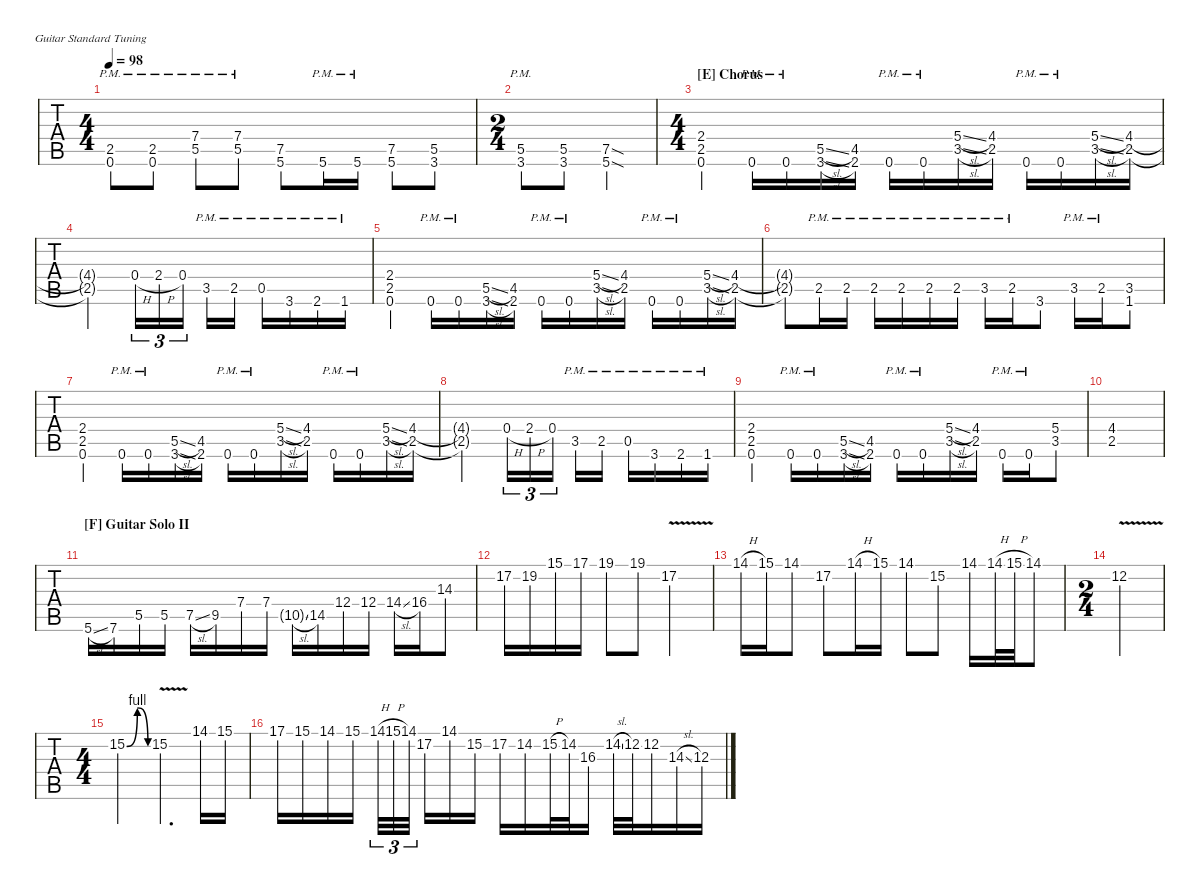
\defaultSystemsLayout 4
\hideDynamics
\bracketExtendMode nobrackets
\track ("Rhythm/Lead Guitar (Kirk)" " ") {instrument distortionguitar}
\staff {tabs}
\tuning (E4 B3 G3 D3 A2 E2)
\ts (4 4)
\tempo 98
\clef g2
\ks eminor
(0.6{pm acc forcenatural} 2.5{pm acc forcenatural}).8{dy mf} (0.6{pm acc forcenatural} 2.5{pm acc forcenatural}).8 (5.5{pm acc forcenatural} 7.4{pm acc forcenatural}).8 (5.5{pm acc forcenatural} 7.4{pm acc forcenatural}).8 (5.6{acc forcenatural} 7.5{acc forcenatural}).8 5.6{pm acc forcenatural}.16 5.6{pm acc forcenatural}.16 (5.6{acc forcenatural} 7.5{acc forcenatural}).8 (3.6{acc forcenatural} 5.5{acc forcenatural}).8 |
\ts (2 4)
\beaming (8 2 2)
(3.6{pm acc forcenatural} 5.5{pm acc forcenatural}).8 (3.6{acc forcenatural} 5.5{acc forcenatural}).8 (7.5{sod acc forcenatural} 5.6{sod acc forcenatural}).4 |
\ts (4 4)
\beaming (8 2 2 2 2)
\section ("E" "Chorus")
(0.6{acc forcenatural} 2.5{acc forcenatural} 2.4{acc forcenatural}).4 0.6{pm acc forcenatural}.16 0.6{pm acc forcenatural}.16 (3.6{sl acc forcenatural} 5.5{sl acc forcenatural}).16 (4.5{acc #} 2.6{acc #}).16 0.6{pm acc forcenatural}.16 0.6{pm acc forcenatural}.16 (3.5{sl acc forcenatural} 5.4{sl acc forcenatural}).16 (4.4{acc #} 2.5{acc forcenatural}).16 0.6{pm acc forcenatural}.16 0.6{pm acc forcenatural}.16 (3.5{sl acc forcenatural} 5.4{sl acc forcenatural}).16 (4.4{acc #} 2.5{acc forcenatural}).16 |
(4.4{t acc #} 2.5{t acc forcenatural}).2 0.4{h acc forcenatural}.16{tu (3 2)} 2.4{h acc forcenatural}.16{tu (3 2)} 0.4{acc forcenatural}.16{tu (3 2)} 3.5{pm acc forcenatural}.16 2.5{pm acc forcenatural}.16 0.5{pm acc forcenatural}.16 3.6{pm acc forcenatural}.16 2.6{pm acc #}.16 1.6{pm acc forcenatural}.16 |
(0.6{acc forcenatural} 2.5{acc forcenatural} 2.4{acc forcenatural}).4 0.6{pm acc forcenatural}.16 0.6{pm acc forcenatural}.16 (3.6{sl acc forcenatural} 5.5{sl acc forcenatural}).16 (4.5{acc #} 2.6{acc #}).16 0.6{pm acc forcenatural}.16 0.6{pm acc forcenatural}.16 (3.5{sl acc forcenatural} 5.4{sl acc forcenatural}).16 (4.4{acc #} 2.5{acc forcenatural}).16 0.6{pm acc forcenatural}.16 0.6{pm acc forcenatural}.16 (3.5{sl acc forcenatural} 5.4{sl acc forcenatural}).16 (4.4{acc #} 2.5{acc forcenatural}).16 |
(2.5{t acc forcenatural} 4.4{t acc #}).8 2.5{pm acc forcenatural}.16 2.5{pm acc forcenatural}.16 2.5{pm acc forcenatural}.16 2.5{pm acc forcenatural}.16 2.5{pm acc forcenatural}.16 2.5{pm acc forcenatural}.16 3.5{pm acc forcenatural}.16 2.5{pm acc forcenatural}.16 3.6{acc forcenatural}.8 3.5{pm acc forcenatural}.16 2.5{pm acc forcenatural}.16 (1.6{acc forcenatural} 3.5{acc forcenatural}).8 |
(0.6{acc forcenatural} 2.5{acc forcenatural} 2.4{acc forcenatural}).4 0.6{pm acc forcenatural}.16 0.6{pm acc forcenatural}.16 (3.6{sl acc forcenatural} 5.5{sl acc forcenatural}).16 (4.5{acc #} 2.6{acc #}).16 0.6{pm acc forcenatural}.16 0.6{pm acc forcenatural}.16 (3.5{sl acc forcenatural} 5.4{sl acc forcenatural}).16 (4.4{acc #} 2.5{acc forcenatural}).16 0.6{pm acc forcenatural}.16 0.6{pm acc forcenatural}.16 (3.5{sl acc forcenatural} 5.4{sl acc forcenatural}).16 (4.4{acc #} 2.5{acc forcenatural}).16 |
(4.4{t acc #} 2.5{t acc forcenatural}).2 0.4{h acc forcenatural}.16{tu (3 2)} 2.4{h acc forcenatural}.16{tu (3 2)} 0.4{acc forcenatural}.16{tu (3 2)} 3.5{pm acc forcenatural}.16 2.5{pm acc forcenatural}.16 0.5{pm acc forcenatural}.16 3.6{pm acc forcenatural}.16 2.6{pm acc #}.16 1.6{pm acc forcenatural}.16 |
(0.6{acc forcenatural} 2.5{acc forcenatural} 2.4{acc forcenatural}).4 0.6{pm acc forcenatural}.16 0.6{pm acc forcenatural}.16 (3.6{sl acc forcenatural} 5.5{sl acc forcenatural}).16 (4.5{acc #} 2.6{acc #}).16 0.6{pm acc forcenatural}.16 0.6{pm acc forcenatural}.16 (3.5{sl acc forcenatural} 5.4{sl acc forcenatural}).16 (4.4{acc #} 2.5{acc forcenatural}).16 0.6{pm acc forcenatural}.16 0.6{pm acc forcenatural}.16 (3.5{st acc forcenatural} 5.4{st acc forcenatural}).8 |
(2.5{acc forcenatural} 4.4{acc #}).1 |
\section ("F" "Guitar Solo II")
5.6{sl acc forcenatural}.16{instrument distortionguitar} 7.6{acc forcenatural}.16 5.5{acc forcenatural}.16 5.5{acc forcenatural}.16 7.5{sl acc forcenatural}.16 9.5{acc #}.16 7.4{acc forcenatural}.16 7.4{acc forcenatural}.16 10.5{sl g acc forcenatural}.16 14.5{acc forcenatural}.16 12.4{acc forcenatural}.16 12.4{acc forcenatural}.16 14.4{sl acc forcenatural}.16 16.4{acc #}.16 14.3{st acc forcenatural}.8 |
17.2{acc forcenatural}.16 19.2{acc #}.16 15.1{acc forcenatural}.16 17.1{acc forcenatural}.16 19.1{st acc forcenatural}.8 19.1{acc forcenatural}.8 17.2{v acc forcenatural}.2 |
14.1{h acc #}.16 15.1{acc forcenatural}.16 14.1{st acc #}.8 17.2{st acc forcenatural}.8 14.1{h acc #}.16 15.1{acc forcenatural}.16 14.1{st acc #}.8 15.2{st acc forcenatural}.8 14.1{acc #}.16 14.1{h acc #}.32 15.1{h acc forcenatural}.32 14.1{st acc #}.8 |
\ts (2 4)
\beaming (8 2 2)
12.2{v acc forcenatural}.2 |
\ts (4 4)
\beaming (8 2 2 2 2)
15.2{be (bendrelease 0 0 10.2 4 39.6 4 52.199999999999996 0) acc forcenatural}.2 15.2{v acc forcenatural}.4{d} 14.1{acc #}.16 15.1{acc forcenatural}.16 |
17.1{acc forcenatural}.16 15.1{acc forcenatural}.16 14.1{acc #}.16 15.1{acc forcenatural}.16 14.1{h acc #}.32{tu (3 2)} 15.1{h acc forcenatural}.32{tu (3 2)} 14.1{acc #}.32{tu (3 2)} 17.2{acc forcenatural}.16 14.1{acc #}.16 15.2{acc forcenatural}.16 17.2{acc forcenatural}.16 14.2{acc #}.16 15.2{h acc forcenatural}.32 14.2{acc #}.32 16.3{acc forcenatural}.16 14.2{sl acc #}.32 12.2{acc forcenatural}.32 12.2{acc forcenatural}.16 14.3{sl acc forcenatural}.16 12.3{acc forcenatural}.16
